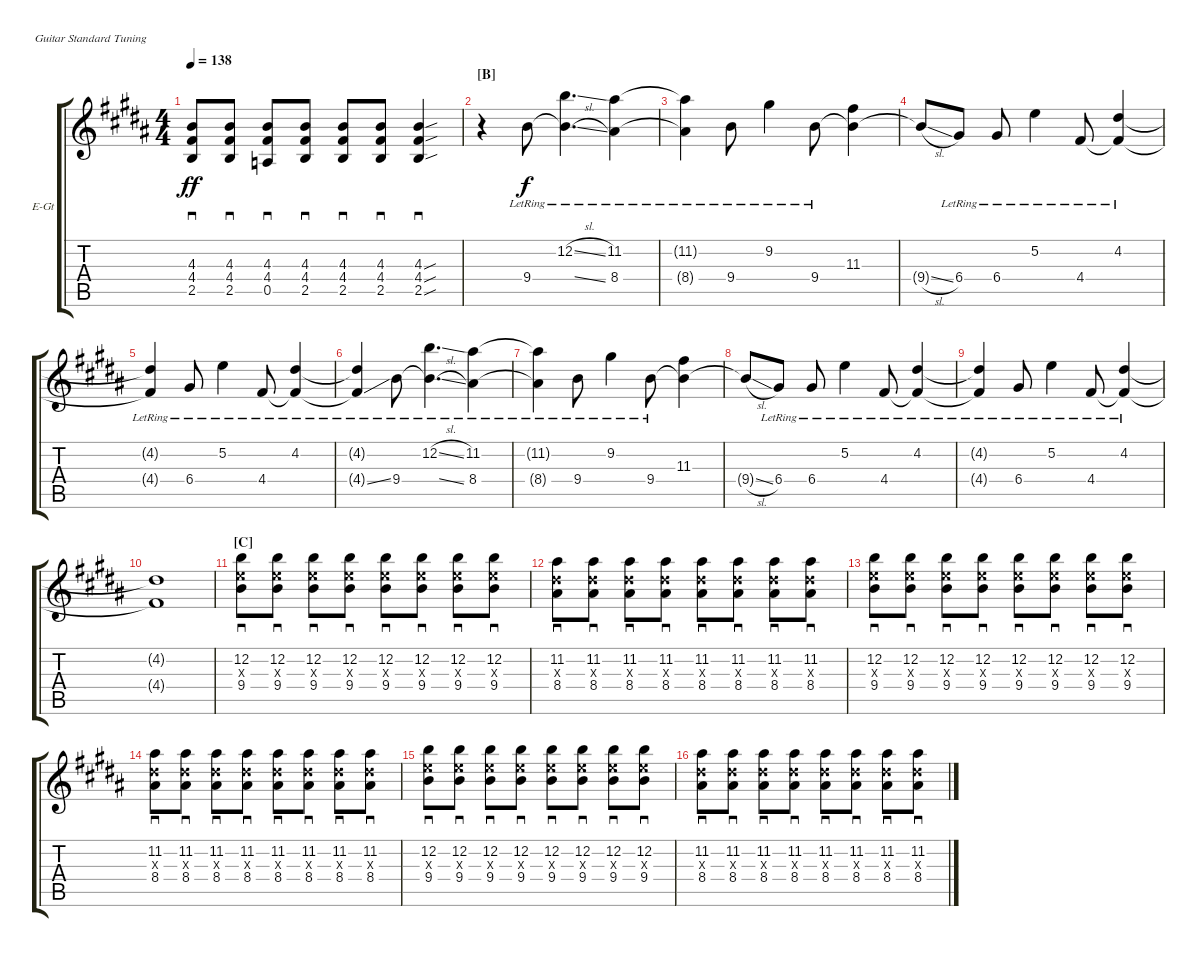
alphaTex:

\bracketExtendMode groupsimilarinstruments
\firstSystemTrackNameOrientation horizontal
\otherSystemsTrackNameOrientation horizontal
\track ("Albert Hammond Jr." "E-Gt") {instrument overdrivenguitar}
\staff {score tabs}
\tuning (E4 B3 G3 D3 A2 E2)
\ts (4 4)
\tempo 138
\clef g2
\ks b
(2.5 4.4 4.3).8{sd dy ff} (2.5 4.4 4.3).8{sd} (0.5 4.4 4.3).8{sd} (2.5 4.4 4.3).8{sd} (2.5 4.4 4.3).8{sd} (2.5 4.4 4.3).8{sd} (2.5{sou} 4.4{sou} 4.3{sou}).4{sd} |
\section ("B" "")
r.4 9.4{lr}.8{dy f} (12.2{sl lr} 9.4{sl lr t}).4{d} (8.4{lr} 11.2{lr}).4 |
(8.4{lr t} 11.2{lr t}).4 9.4{lr}.8 9.2{lr}.4 9.4{lr}.8 (11.3 9.4{t}).4 |
9.4{sl t}.8 6.4{lr}.8 6.4{lr}.8 5.2{lr}.4 4.4{lr}.8 (4.2{lr} 4.4{lr t}).4 |
(4.4{lr t} 4.2{lr t}).4 6.4{lr}.8 5.2{lr}.4 4.4{lr}.8 (4.2 4.4{lr t}).4 |
(4.2{lr t} 4.4{ss lr t}).4 9.4{lr}.8 (12.2{sl lr} 9.4{sl lr t}).4{d} (8.4{lr} 11.2{lr}).4 |
(8.4{lr t} 11.2{lr t}).4 9.4{lr}.8 9.2{lr}.4 9.4{lr}.8 (11.3 9.4{t}).4 |
9.4{sl t}.8 6.4{lr}.8 6.4{lr}.8 5.2{lr}.4 4.4{lr}.8 (4.2{lr} 4.4{lr t}).4 |
(4.4{lr t} 4.2{lr t}).4 6.4{lr}.8 5.2{lr}.4 4.4{lr}.8 (4.2{lr} 4.4{lr t}).4 |
(4.4{t} 4.2{t}).1 |
\section ("C" "")
(9.4 12.2 9.3{x}).8{sd} (9.4 12.2 9.3{x}).8{sd} (9.4 12.2 9.3{x}).8{sd} (9.4 12.2 9.3{x}).8{sd} (9.4 12.2 9.3{x}).8{sd} (9.4 12.2 9.3{x}).8{sd} (9.4 12.2 9.3{x}).8{sd} (9.4 12.2 9.3{x}).8{sd} |
(8.4 11.2 8.3{x}).8{sd} (8.4 11.2 8.3{x}).8{sd} (8.4 11.2 8.3{x}).8{sd} (8.4 11.2 8.3{x}).8{sd} (8.4 11.2 8.3{x}).8{sd} (8.4 11.2 8.3{x}).8{sd} (8.4 11.2 8.3{x}).8{sd} (8.4 11.2 8.3{x}).8{sd} |
(9.4 12.2 9.3{x}).8{sd} (9.4 12.2 9.3{x}).8{sd} (9.4 12.2 9.3{x}).8{sd} (9.4 12.2 9.3{x}).8{sd} (9.4 12.2 9.3{x}).8{sd} (9.4 12.2 9.3{x}).8{sd} (9.4 12.2 9.3{x}).8{sd} (9.4 12.2 9.3{x}).8{sd} |
(8.4 11.2 8.3{x}).8{sd} (8.4 11.2 8.3{x}).8{sd} (8.4 11.2 8.3{x}).8{sd} (8.4 11.2 8.3{x}).8{sd} (8.4 11.2 8.3{x}).8{sd} (8.4 11.2 8.3{x}).8{sd} (8.4 11.2 8.3{x}).8{sd} (8.4 11.2 8.3{x}).8{sd} |
(9.4 12.2 9.3{x}).8{sd} (9.4 12.2 9.3{x}).8{sd} (9.4 12.2 9.3{x}).8{sd} (9.4 12.2 9.3{x}).8{sd} (9.4 12.2 9.3{x}).8{sd} (9.4 12.2 9.3{x}).8{sd} (9.4 12.2 9.3{x}).8{sd} (9.4 12.2 9.3{x}).8{sd} |
(8.4 11.2 8.3{x}).8{sd} (8.4 11.2 8.3{x}).8{sd} (8.4 11.2 8.3{x}).8{sd} (8.4 11.2 8.3{x}).8{sd} (8.4 11.2 8.3{x}).8{sd} (8.4 11.2 8.3{x}).8{sd} (8.4 11.2 8.3{x}).8{sd} (8.4 11.2 8.3{x}).8{sd}
